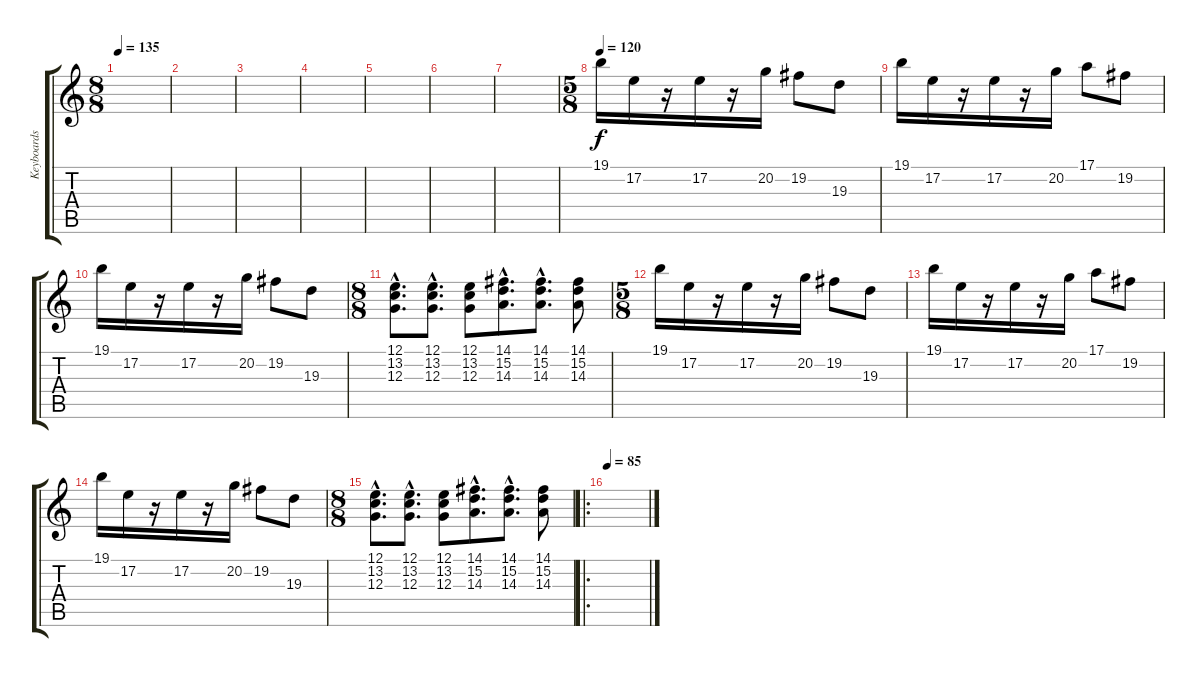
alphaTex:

\track ("Keyboards" "Keyboards") {instrument synthbrass1}
\staff {score tabs}
\tuning (E4 B3 G3 D3 A2 E2) {hide}
\ts (8 8)
\tempo 135
\clef g2
\ks c
|
|
|
|
|
|
|
\ts (5 8)
\tempo 120
19.1.16 17.2.16 r.16 17.2.16 r.16 20.2.16 19.2.8 19.3.8 |
19.1.16 17.2.16 r.16 17.2.16 r.16 20.2.16 17.1.8 19.2.8 |
19.1.16 17.2.16 r.16 17.2.16 r.16 20.2.16 19.2.8 19.3.8 |
\ts (8 8)
(12.1{hac} 13.2{hac} 12.3{hac}).8{d} (12.1{hac} 13.2{hac} 12.3{hac}).8{d} (12.1 13.2 12.3).8 (14.1{hac} 15.2{hac} 14.3{hac}).8{d} (14.1{hac} 15.2{hac} 14.3{hac}).8{d} (14.1 15.2 14.3).8 |
\ts (5 8)
19.1.16 17.2.16 r.16 17.2.16 r.16 20.2.16 19.2.8 19.3.8 |
19.1.16 17.2.16 r.16 17.2.16 r.16 20.2.16 17.1.8 19.2.8 |
19.1.16 17.2.16 r.16 17.2.16 r.16 20.2.16 19.2.8 19.3.8 |
\ts (8 8)
(12.1{hac} 13.2{hac} 12.3{hac}).8{d} (12.1{hac} 13.2{hac} 12.3{hac}).8{d} (12.1 13.2 12.3).8 (14.1{hac} 15.2{hac} 14.3{hac}).8{d} (14.1{hac} 15.2{hac} 14.3{hac}).8{d} (14.1 15.2 14.3).8 |
\ro
\tempo 85
